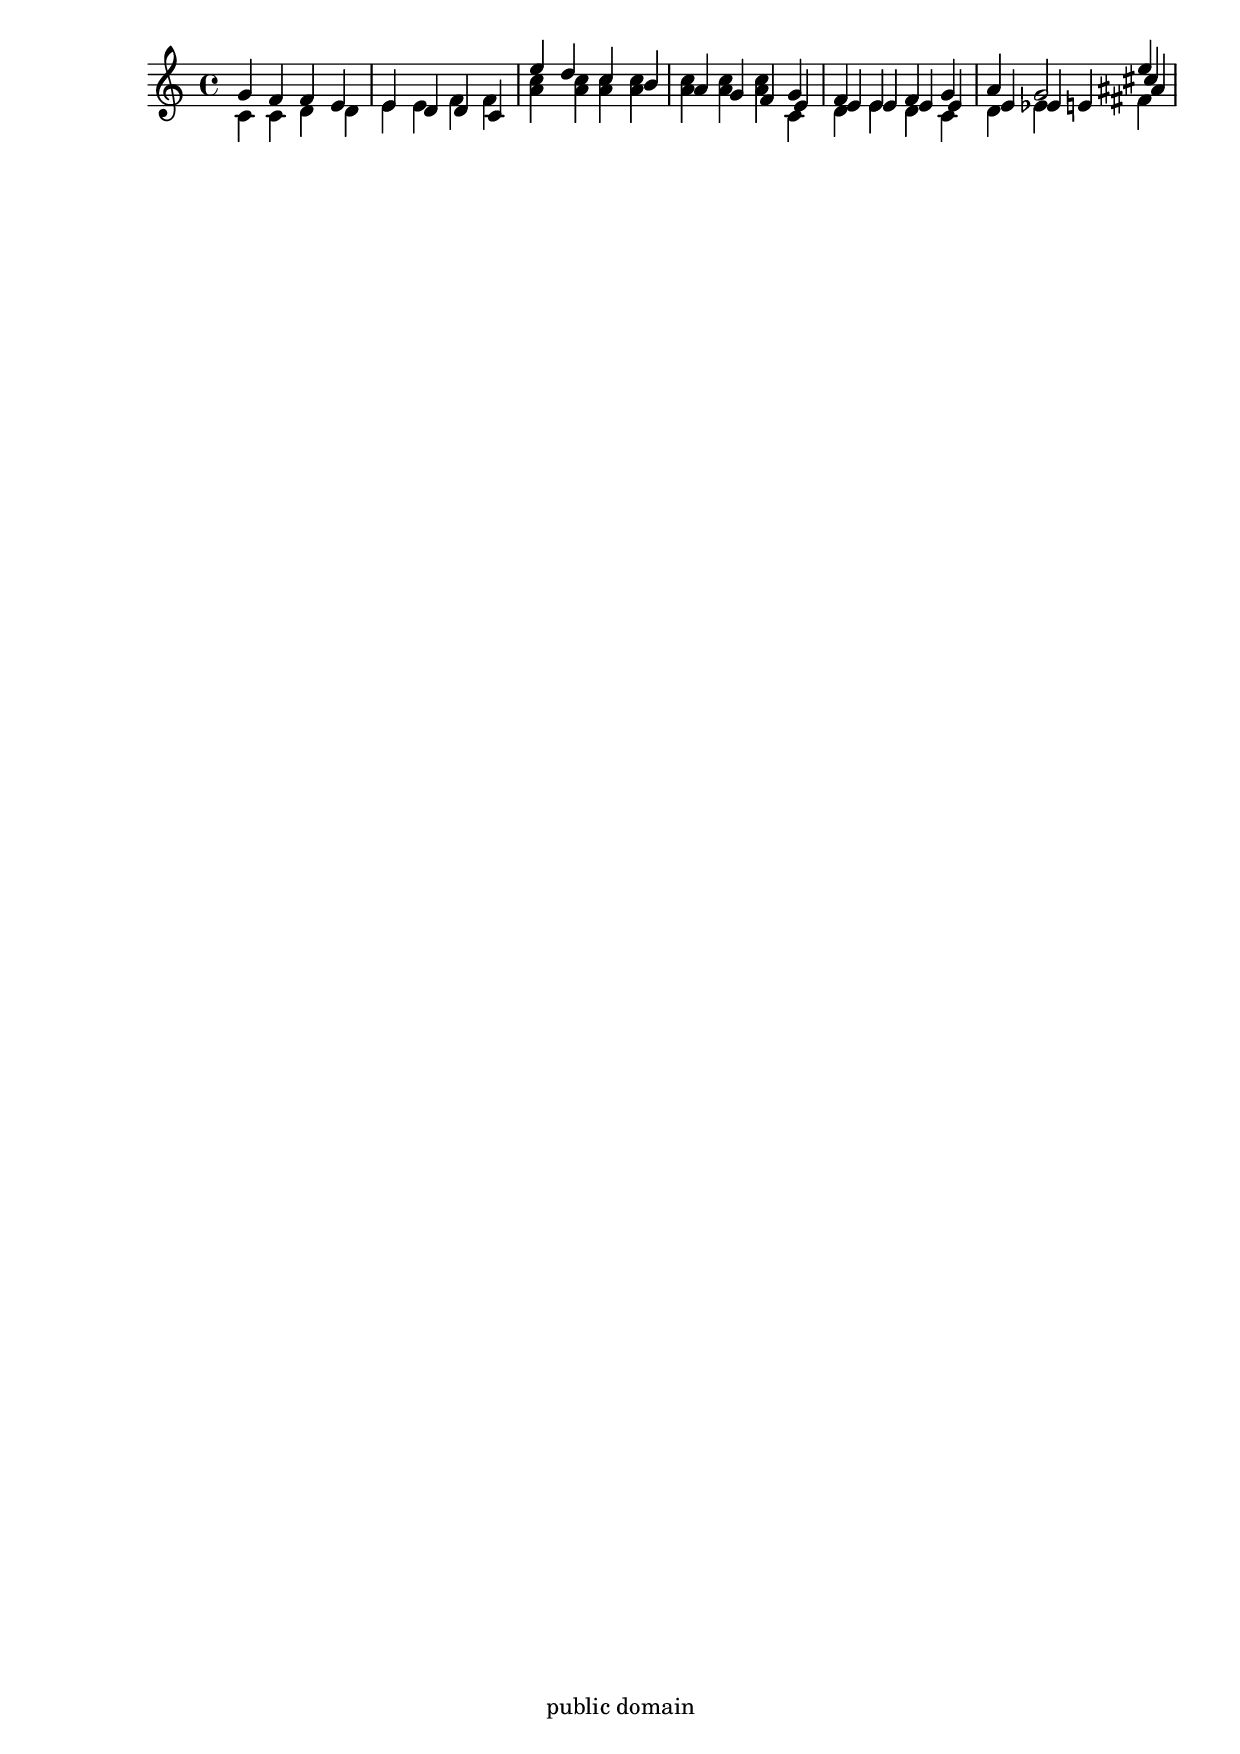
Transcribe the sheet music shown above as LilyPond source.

#(ly:set-option 'old-relative)
\version "2.1.7"
\header{
texidoc="
Normal collisions. We have support for polyphony, where the
middle voices are horizontally shifted.
"
filename = 	 "collisions.ly"
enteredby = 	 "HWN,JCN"
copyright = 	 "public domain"
}


twovoice =
\notes \relative c' \context Staff \notes << 
	 {  g4 f f e e d d c } 
\\ {  c4 c  d d e e f f }
>>

twovoicechords = \context Staff \notes <<
 \relative c' {
 e4 d c b a g f
	}\\
 \relative c' {
	 <a c>4 <a c>4 <a c>4 <a c>4 <a c>
		<a c> <a c>  
	}
>>


threevoice =  \context Staff \notes <<
	 { g4 f e f g a g2 } \\
	 {  c4 d e d c d es } \\
	 { e4 e e e e e e e  }
>>

hairyChord =  \context Staff \notes \relative c''
    << e \\
      fis, \\
      cis' \\
      \\
      ais
      >>


\score{
	\notes { \transpose c c' {
	   \twovoice
	   \twovoicechords
	   \threevoice   }
	 \hairyChord
	}
	
%	\midi { \tempo 4:80 }
}

